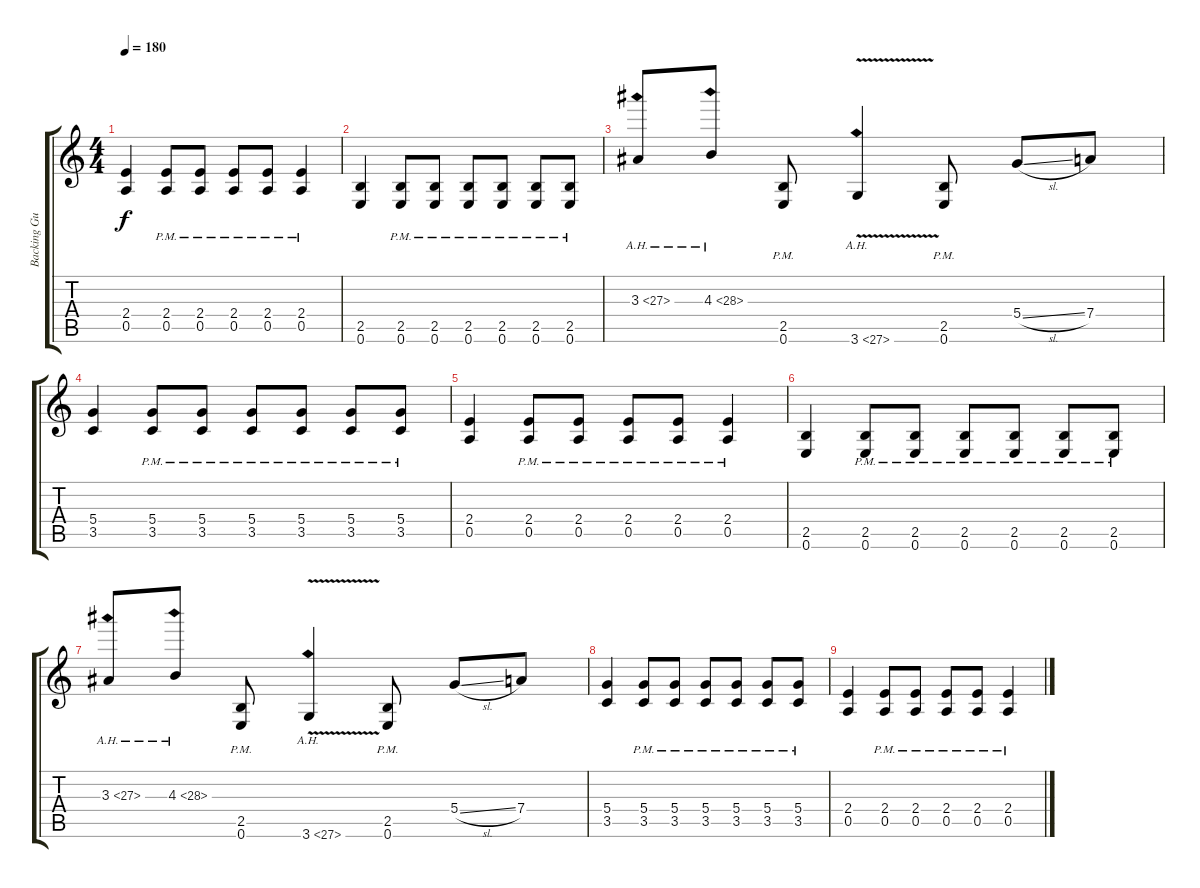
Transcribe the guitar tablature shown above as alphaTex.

\track ("Backing Guitar" "Backing Gu") {instrument distortionguitar}
\staff {score tabs}
\tuning (E4 B3 G3 D3 A2 E2) {hide}
\ts (4 4)
\tempo 180
\clef g2
\ks c
(2.4 0.5).4{dy f} (2.4{pm} 0.5{pm}).8 (2.4{pm} 0.5{pm}).8 (2.4{pm} 0.5{pm}).8 (2.4{pm} 0.5{pm}).8 (2.4{pm} 0.5{pm}).4 |
(2.5 0.6).4 (2.5{pm} 0.6{pm}).8 (2.5{pm} 0.6{pm}).8 (2.5{pm} 0.6{pm}).8 (2.5{pm} 0.6{pm}).8 (2.5{pm} 0.6{pm}).8 (2.5{pm} 0.6{pm}).8 |
3.3{ah 24}.8 4.3{ah 24}.8 (2.5{pm} 0.6{pm}).8 3.6{ah 24 v}.4 (2.5{pm} 0.6{pm}).8 5.4{sl}.8 7.4.8 |
(5.4 3.5).4 (5.4{pm} 3.5{pm}).8 (5.4{pm} 3.5{pm}).8 (5.4{pm} 3.5{pm}).8 (5.4{pm} 3.5{pm}).8 (5.4{pm} 3.5{pm}).8 (5.4{pm} 3.5{pm}).8 |
(2.4 0.5).4 (2.4{pm} 0.5{pm}).8 (2.4{pm} 0.5{pm}).8 (2.4{pm} 0.5{pm}).8 (2.4{pm} 0.5{pm}).8 (2.4{pm} 0.5{pm}).4 |
(2.5 0.6).4 (2.5{pm} 0.6{pm}).8 (2.5{pm} 0.6{pm}).8 (2.5{pm} 0.6{pm}).8 (2.5{pm} 0.6{pm}).8 (2.5{pm} 0.6{pm}).8 (2.5{pm} 0.6{pm}).8 |
3.3{ah 24}.8 4.3{ah 24}.8 (2.5{pm} 0.6{pm}).8 3.6{ah 24 v}.4 (2.5{pm} 0.6{pm}).8 5.4{sl}.8 7.4.8 |
(5.4 3.5).4 (5.4{pm} 3.5{pm}).8 (5.4{pm} 3.5{pm}).8 (5.4{pm} 3.5{pm}).8 (5.4{pm} 3.5{pm}).8 (5.4{pm} 3.5{pm}).8 (5.4{pm} 3.5{pm}).8 |
(2.4 0.5).4 (2.4{pm} 0.5{pm}).8 (2.4{pm} 0.5{pm}).8 (2.4{pm} 0.5{pm}).8 (2.4{pm} 0.5{pm}).8 (2.4{pm} 0.5{pm}).4
